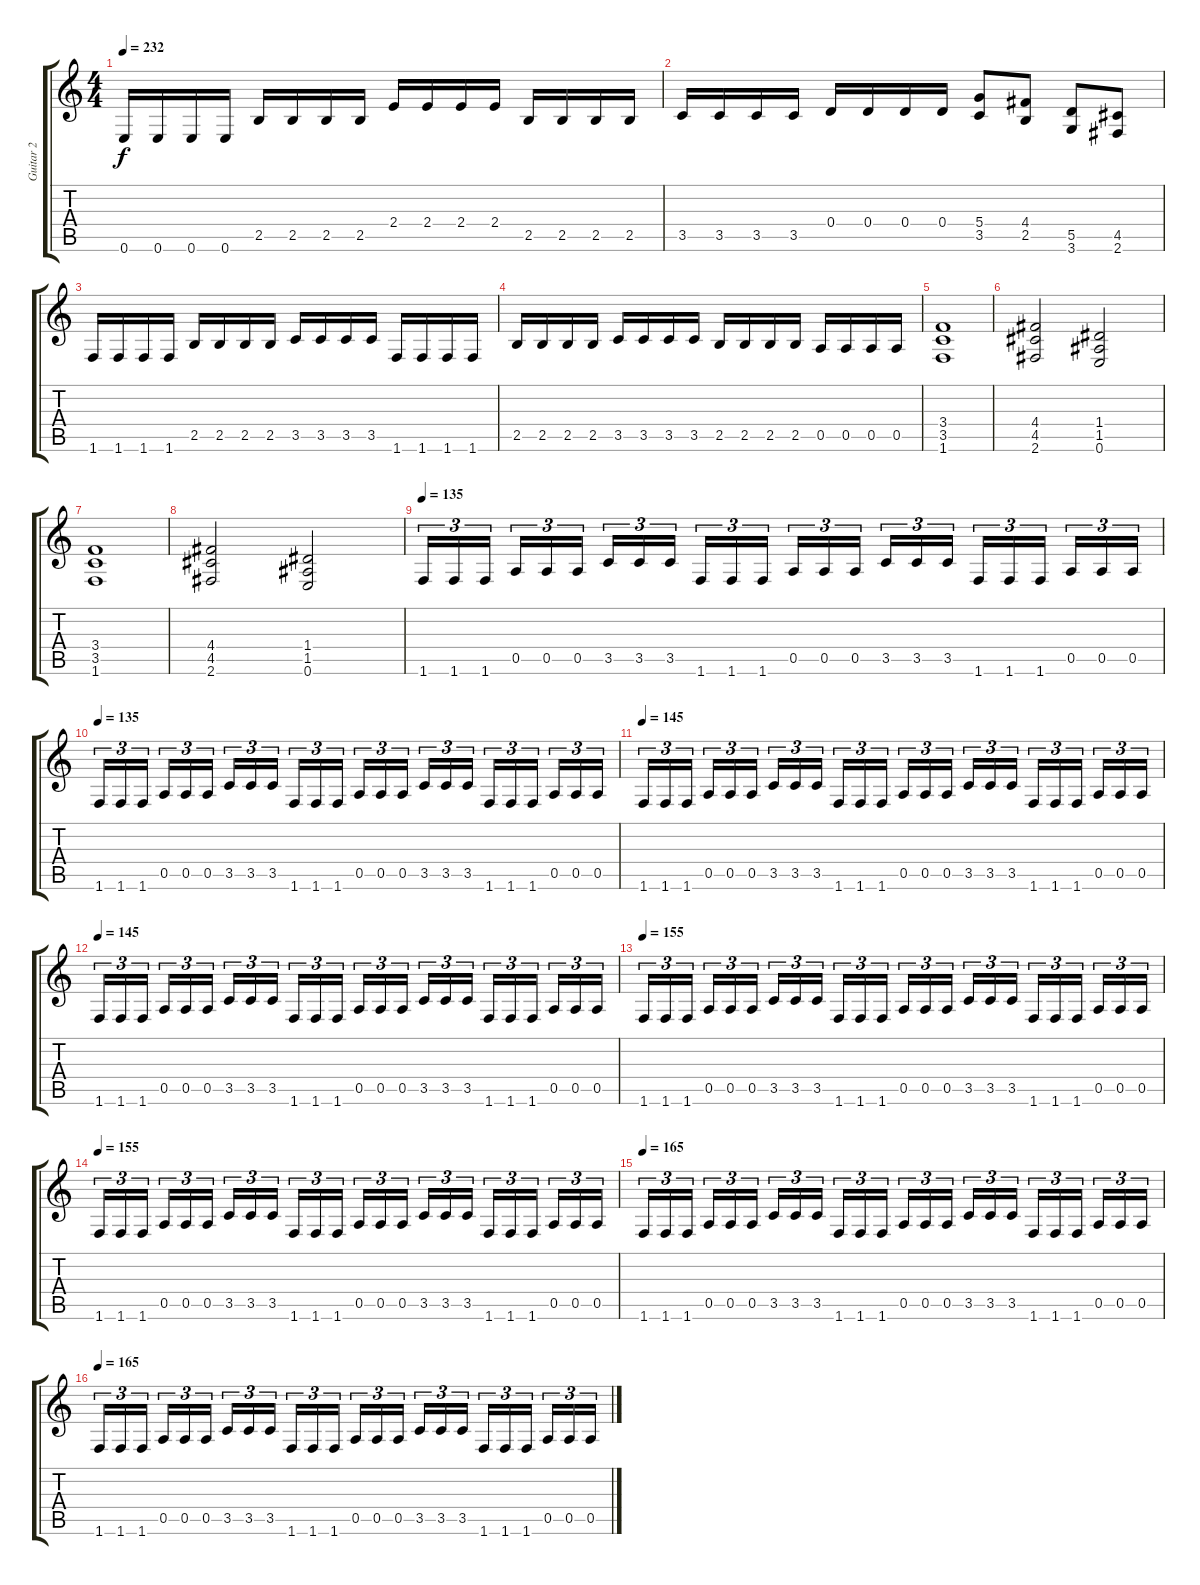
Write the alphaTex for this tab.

\track ("Guitar 2" "Guitar 2") {instrument overdrivenguitar}
\staff {score tabs}
\tuning (E4 B3 G3 D3 A2 E2) {hide}
\ts (4 4)
\tempo 232
\clef g2
\ks c
0.6.16{dy f} 0.6.16 0.6.16 0.6.16 2.5.16 2.5.16 2.5.16 2.5.16 2.4.16 2.4.16 2.4.16 2.4.16 2.5.16 2.5.16 2.5.16 2.5.16 |
3.5.16 3.5.16 3.5.16 3.5.16 0.4.16 0.4.16 0.4.16 0.4.16 (5.4 3.5).8 (4.4 2.5).8 (5.5 3.6).8 (4.5 2.6).8 |
1.6.16 1.6.16 1.6.16 1.6.16 2.5.16 2.5.16 2.5.16 2.5.16 3.5.16 3.5.16 3.5.16 3.5.16 1.6.16 1.6.16 1.6.16 1.6.16 |
2.5.16 2.5.16 2.5.16 2.5.16 3.5.16 3.5.16 3.5.16 3.5.16 2.5.16 2.5.16 2.5.16 2.5.16 0.5.16 0.5.16 0.5.16 0.5.16 |
(3.4 3.5 1.6).1 |
(4.4 4.5 2.6).2 (1.4 1.5 0.6).2 |
(3.4 3.5 1.6).1 |
(4.4 4.5 2.6).2 (1.4 1.5 0.6).2 |
\tempo 135
1.6.16{tu (3 2)} 1.6.16{tu (3 2)} 1.6.16{tu (3 2)} 0.5.16{tu (3 2)} 0.5.16{tu (3 2)} 0.5.16{tu (3 2)} 3.5.16{tu (3 2)} 3.5.16{tu (3 2)} 3.5.16{tu (3 2)} 1.6.16{tu (3 2)} 1.6.16{tu (3 2)} 1.6.16{tu (3 2)} 0.5.16{tu (3 2)} 0.5.16{tu (3 2)} 0.5.16{tu (3 2)} 3.5.16{tu (3 2)} 3.5.16{tu (3 2)} 3.5.16{tu (3 2)} 1.6.16{tu (3 2)} 1.6.16{tu (3 2)} 1.6.16{tu (3 2)} 0.5.16{tu (3 2)} 0.5.16{tu (3 2)} 0.5.16{tu (3 2)} |
\tempo 135
1.6.16{tu (3 2)} 1.6.16{tu (3 2)} 1.6.16{tu (3 2)} 0.5.16{tu (3 2)} 0.5.16{tu (3 2)} 0.5.16{tu (3 2)} 3.5.16{tu (3 2)} 3.5.16{tu (3 2)} 3.5.16{tu (3 2)} 1.6.16{tu (3 2)} 1.6.16{tu (3 2)} 1.6.16{tu (3 2)} 0.5.16{tu (3 2)} 0.5.16{tu (3 2)} 0.5.16{tu (3 2)} 3.5.16{tu (3 2)} 3.5.16{tu (3 2)} 3.5.16{tu (3 2)} 1.6.16{tu (3 2)} 1.6.16{tu (3 2)} 1.6.16{tu (3 2)} 0.5.16{tu (3 2)} 0.5.16{tu (3 2)} 0.5.16{tu (3 2)} |
\tempo 145
1.6.16{tu (3 2)} 1.6.16{tu (3 2)} 1.6.16{tu (3 2)} 0.5.16{tu (3 2)} 0.5.16{tu (3 2)} 0.5.16{tu (3 2)} 3.5.16{tu (3 2)} 3.5.16{tu (3 2)} 3.5.16{tu (3 2)} 1.6.16{tu (3 2)} 1.6.16{tu (3 2)} 1.6.16{tu (3 2)} 0.5.16{tu (3 2)} 0.5.16{tu (3 2)} 0.5.16{tu (3 2)} 3.5.16{tu (3 2)} 3.5.16{tu (3 2)} 3.5.16{tu (3 2)} 1.6.16{tu (3 2)} 1.6.16{tu (3 2)} 1.6.16{tu (3 2)} 0.5.16{tu (3 2)} 0.5.16{tu (3 2)} 0.5.16{tu (3 2)} |
\tempo 145
1.6.16{tu (3 2)} 1.6.16{tu (3 2)} 1.6.16{tu (3 2)} 0.5.16{tu (3 2)} 0.5.16{tu (3 2)} 0.5.16{tu (3 2)} 3.5.16{tu (3 2)} 3.5.16{tu (3 2)} 3.5.16{tu (3 2)} 1.6.16{tu (3 2)} 1.6.16{tu (3 2)} 1.6.16{tu (3 2)} 0.5.16{tu (3 2)} 0.5.16{tu (3 2)} 0.5.16{tu (3 2)} 3.5.16{tu (3 2)} 3.5.16{tu (3 2)} 3.5.16{tu (3 2)} 1.6.16{tu (3 2)} 1.6.16{tu (3 2)} 1.6.16{tu (3 2)} 0.5.16{tu (3 2)} 0.5.16{tu (3 2)} 0.5.16{tu (3 2)} |
\tempo 155
1.6.16{tu (3 2)} 1.6.16{tu (3 2)} 1.6.16{tu (3 2)} 0.5.16{tu (3 2)} 0.5.16{tu (3 2)} 0.5.16{tu (3 2)} 3.5.16{tu (3 2)} 3.5.16{tu (3 2)} 3.5.16{tu (3 2)} 1.6.16{tu (3 2)} 1.6.16{tu (3 2)} 1.6.16{tu (3 2)} 0.5.16{tu (3 2)} 0.5.16{tu (3 2)} 0.5.16{tu (3 2)} 3.5.16{tu (3 2)} 3.5.16{tu (3 2)} 3.5.16{tu (3 2)} 1.6.16{tu (3 2)} 1.6.16{tu (3 2)} 1.6.16{tu (3 2)} 0.5.16{tu (3 2)} 0.5.16{tu (3 2)} 0.5.16{tu (3 2)} |
\tempo 145
\tempo 155
1.6.16{tu (3 2)} 1.6.16{tu (3 2)} 1.6.16{tu (3 2)} 0.5.16{tu (3 2)} 0.5.16{tu (3 2)} 0.5.16{tu (3 2)} 3.5.16{tu (3 2)} 3.5.16{tu (3 2)} 3.5.16{tu (3 2)} 1.6.16{tu (3 2)} 1.6.16{tu (3 2)} 1.6.16{tu (3 2)} 0.5.16{tu (3 2)} 0.5.16{tu (3 2)} 0.5.16{tu (3 2)} 3.5.16{tu (3 2)} 3.5.16{tu (3 2)} 3.5.16{tu (3 2)} 1.6.16{tu (3 2)} 1.6.16{tu (3 2)} 1.6.16{tu (3 2)} 0.5.16{tu (3 2)} 0.5.16{tu (3 2)} 0.5.16{tu (3 2)} |
\tempo 165
1.6.16{tu (3 2)} 1.6.16{tu (3 2)} 1.6.16{tu (3 2)} 0.5.16{tu (3 2)} 0.5.16{tu (3 2)} 0.5.16{tu (3 2)} 3.5.16{tu (3 2)} 3.5.16{tu (3 2)} 3.5.16{tu (3 2)} 1.6.16{tu (3 2)} 1.6.16{tu (3 2)} 1.6.16{tu (3 2)} 0.5.16{tu (3 2)} 0.5.16{tu (3 2)} 0.5.16{tu (3 2)} 3.5.16{tu (3 2)} 3.5.16{tu (3 2)} 3.5.16{tu (3 2)} 1.6.16{tu (3 2)} 1.6.16{tu (3 2)} 1.6.16{tu (3 2)} 0.5.16{tu (3 2)} 0.5.16{tu (3 2)} 0.5.16{tu (3 2)} |
\tempo 165
1.6.16{tu (3 2)} 1.6.16{tu (3 2)} 1.6.16{tu (3 2)} 0.5.16{tu (3 2)} 0.5.16{tu (3 2)} 0.5.16{tu (3 2)} 3.5.16{tu (3 2)} 3.5.16{tu (3 2)} 3.5.16{tu (3 2)} 1.6.16{tu (3 2)} 1.6.16{tu (3 2)} 1.6.16{tu (3 2)} 0.5.16{tu (3 2)} 0.5.16{tu (3 2)} 0.5.16{tu (3 2)} 3.5.16{tu (3 2)} 3.5.16{tu (3 2)} 3.5.16{tu (3 2)} 1.6.16{tu (3 2)} 1.6.16{tu (3 2)} 1.6.16{tu (3 2)} 0.5.16{tu (3 2)} 0.5.16{tu (3 2)} 0.5.16{tu (3 2)}
